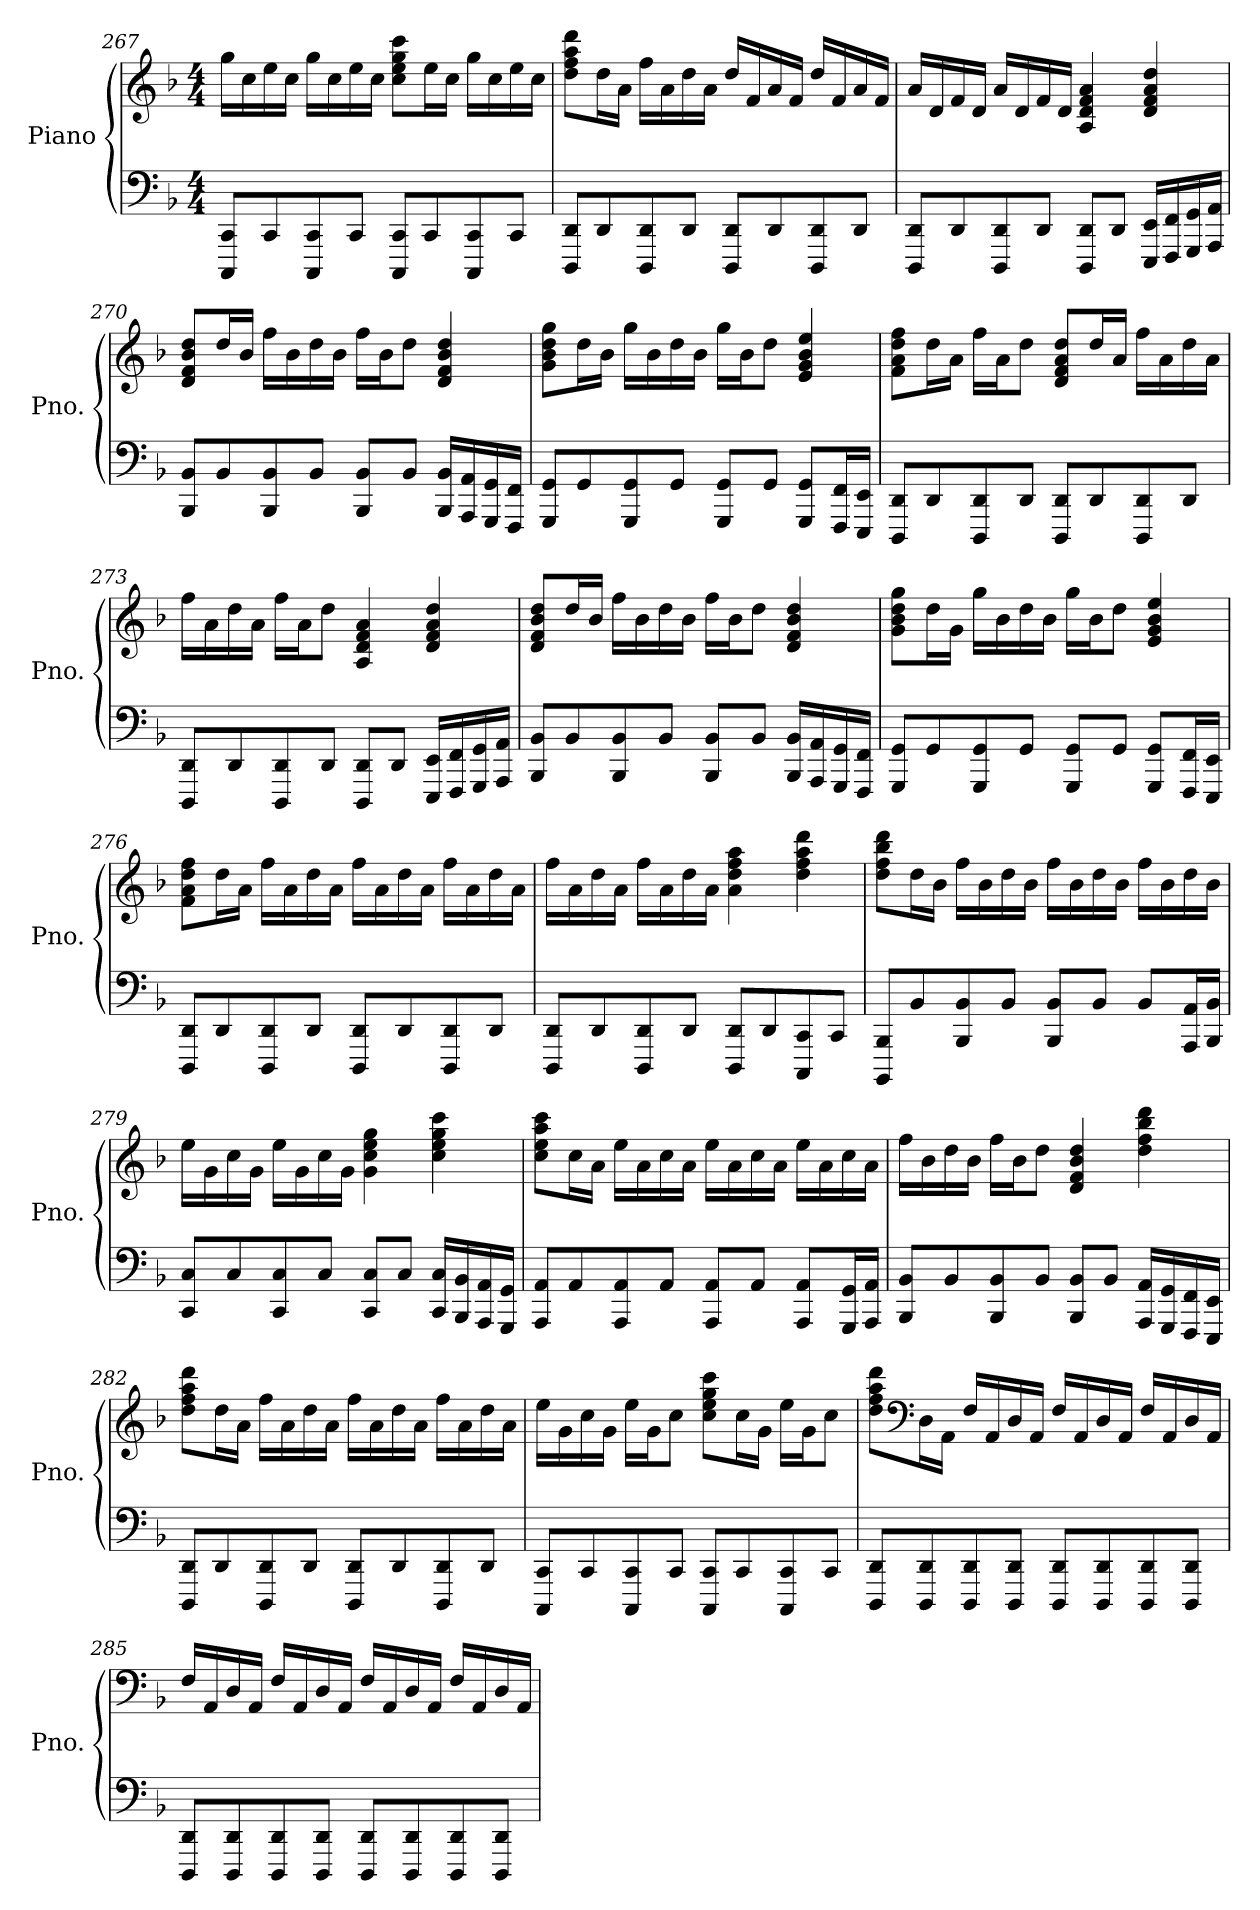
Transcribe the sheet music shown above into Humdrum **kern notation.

**kern	**kern
*part1	*part1
*staff2	*staff1
*I"Piano	*
*I'Pno.	*
*clefF4	*clefG2
*k[b-]	*k[b-]
*M4/4	*M4/4
=267	=267
8CCC/ 8CC/L	16gg\LL
.	16cc\
8CC/	16ee\
.	16cc\JJ
8CCC/ 8CC/	16gg\LL
.	16cc\
8CC/J	16ee\
.	16cc\JJ
8CCC/ 8CC/L	8cc\ 8ee\ 8gg\ 8ccc\L
8CC/	16ee\L
.	16cc\JJ
8CCC/ 8CC/	16gg\LL
.	16cc\
8CC/J	16ee\
.	16cc\JJ
=268	=268
8DDD/ 8DD/L	8dd\ 8ff\ 8aa\ 8ddd\L
8DD/	16dd\L
.	16a\JJ
8DDD/ 8DD/	16ff\LL
.	16a\
8DD/J	16dd\
.	16a\JJ
8DDD/ 8DD/L	16dd/LL
.	16f/
8DD/	16a/
.	16f/JJ
8DDD/ 8DD/	16dd/LL
.	16f/
8DD/J	16a/
.	16f/JJ
!!LO:LB:g=z
=269	=269
8DDD/ 8DD/L	16a/LL
.	16d/
8DD/	16f/
.	16d/JJ
8DDD/ 8DD/	16a/LL
.	16d/
8DD/J	16f/
.	16d/JJ
8DDD/ 8DD/L	4A/ 4d/ 4f/ 4a/
8DD/J	.
16EEE/ 16EE/LL	4d/ 4f/ 4a/ 4dd/
16FFF/ 16FF/	.
16GGG/ 16GG/	.
16AAA/ 16AA/JJ	.
=270	=270
8BBB-/ 8BB-/L	8d/ 8f/ 8b-/ 8dd/L
8BB-/	16dd/L
.	16b-/JJ
8BBB-/ 8BB-/	16ff\LL
.	16b-\
8BB-/J	16dd\
.	16b-\JJ
8BBB-/ 8BB-/L	16ff\LL
.	16b-\J
8BB-/J	8dd\J
16BBB-/ 16BB-/LL	4d/ 4f/ 4b-/ 4dd/
16AAA/ 16AA/	.
16GGG/ 16GG/	.
16FFF/ 16FF/JJ	.
=271	=271
8GGG/ 8GG/L	8g\ 8b-\ 8dd\ 8gg\L
8GG/	16dd\L
.	16b-\JJ
8GGG/ 8GG/	16gg\LL
.	16b-\
8GG/J	16dd\
.	16b-\JJ
8GGG/ 8GG/L	16gg\LL
.	16b-\J
8GG/J	8dd\J
8GGG/ 8GG/L	4e/ 4g/ 4b-/ 4ee/
16FFF/ 16FF/L	.
16EEE/ 16EE/JJ	.
!!LO:LB:g=z
=272	=272
8DDD/ 8DD/L	8f\ 8a\ 8dd\ 8ff\L
8DD/	16dd\L
.	16a\JJ
8DDD/ 8DD/	16ff\LL
.	16a\J
8DD/J	8dd\J
8DDD/ 8DD/L	8d/ 8f/ 8a/ 8dd/L
8DD/	16dd/L
.	16a/JJ
8DDD/ 8DD/	16ff\LL
.	16a\
8DD/J	16dd\
.	16a\JJ
=273	=273
8DDD/ 8DD/L	16ff\LL
.	16a\
8DD/	16dd\
.	16a\JJ
8DDD/ 8DD/	16ff\LL
.	16a\J
8DD/J	8dd\J
8DDD/ 8DD/L	4A/ 4d/ 4f/ 4a/
8DD/J	.
16EEE/ 16EE/LL	4d/ 4f/ 4a/ 4dd/
16FFF/ 16FF/	.
16GGG/ 16GG/	.
16AAA/ 16AA/JJ	.
=274	=274
8BBB-/ 8BB-/L	8d/ 8f/ 8b-/ 8dd/L
8BB-/	16dd/L
.	16b-/JJ
8BBB-/ 8BB-/	16ff\LL
.	16b-\
8BB-/J	16dd\
.	16b-\JJ
8BBB-/ 8BB-/L	16ff\LL
.	16b-\J
8BB-/J	8dd\J
16BBB-/ 16BB-/LL	4d/ 4f/ 4b-/ 4dd/
16AAA/ 16AA/	.
16GGG/ 16GG/	.
16FFF/ 16FF/JJ	.
!!LO:LB:g=z
=275	=275
8GGG/ 8GG/L	8g\ 8b-\ 8dd\ 8gg\L
8GG/	16dd\L
.	16g\JJ
8GGG/ 8GG/	16gg\LL
.	16b-\
8GG/J	16dd\
.	16b-\JJ
8GGG/ 8GG/L	16gg\LL
.	16b-\J
8GG/J	8dd\J
8GGG/ 8GG/L	4e/ 4g/ 4b-/ 4ee/
16FFF/ 16FF/L	.
16EEE/ 16EE/JJ	.
=276	=276
8DDD/ 8DD/L	8f\ 8a\ 8dd\ 8ff\L
8DD/	16dd\L
.	16a\JJ
8DDD/ 8DD/	16ff\LL
.	16a\
8DD/J	16dd\
.	16a\JJ
8DDD/ 8DD/L	16ff\LL
.	16a\
8DD/	16dd\
.	16a\JJ
8DDD/ 8DD/	16ff\LL
.	16a\
8DD/J	16dd\
.	16a\JJ
=277	=277
8DDD/ 8DD/L	16ff\LL
.	16a\
8DD/	16dd\
.	16a\JJ
8DDD/ 8DD/	16ff\LL
.	16a\
8DD/J	16dd\
.	16a\JJ
8DDD/ 8DD/L	4a\ 4dd\ 4ff\ 4aa\
8DD/	.
8CCC/ 8CC/	4dd\ 4ff\ 4aa\ 4ddd\
8CC/J	.
!!LO:PB:g=z
=278	=278
8BBBB-/ 8BBB-/L	8dd\ 8ff\ 8bb-\ 8ddd\L
8BB-/	16dd\L
.	16b-\JJ
8BBB-/ 8BB-/	16ff\LL
.	16b-\
8BB-/J	16dd\
.	16b-\JJ
8BBB-/ 8BB-/L	16ff\LL
.	16b-\
8BB-/J	16dd\
.	16b-\JJ
8BB-/L	16ff\LL
.	16b-\
16AAA/ 16AA/L	16dd\
16BBB-/ 16BB-/JJ	16b-\JJ
=279	=279
8CC/ 8C/L	16ee\LL
.	16g\
8C/	16cc\
.	16g\JJ
8CC/ 8C/	16ee\LL
.	16g\
8C/J	16cc\
.	16g\JJ
8CC/ 8C/L	4g\ 4cc\ 4ee\ 4gg\
8C/J	.
16CC/ 16C/LL	4cc\ 4ee\ 4gg\ 4ccc\
16BBB-/ 16BB-/	.
16AAA/ 16AA/	.
16GGG/ 16GG/JJ	.
=280	=280
8AAA/ 8AA/L	8cc\ 8ee\ 8aa\ 8ccc\L
8AA/	16cc\L
.	16a\JJ
8AAA/ 8AA/	16ee\LL
.	16a\
8AA/J	16cc\
.	16a\JJ
8AAA/ 8AA/L	16ee\LL
.	16a\
8AA/J	16cc\
.	16a\JJ
8AAA/ 8AA/L	16ee\LL
.	16a\
16GGG/ 16GG/L	16cc\
16AAA/ 16AA/JJ	16a\JJ
!!LO:LB:g=z
=281	=281
8BBB-/ 8BB-/L	16ff\LL
.	16b-\
8BB-/	16dd\
.	16b-\JJ
8BBB-/ 8BB-/	16ff\LL
.	16b-\J
8BB-/J	8dd\J
8BBB-/ 8BB-/L	4d/ 4f/ 4b-/ 4dd/
8BB-/J	.
16AAA/ 16AA/LL	4dd\ 4ff\ 4bb-\ 4ddd\
16GGG/ 16GG/	.
16FFF/ 16FF/	.
16EEE/ 16EE/JJ	.
=282	=282
8DDD/ 8DD/L	8dd\ 8ff\ 8aa\ 8ddd\L
8DD/	16dd\L
.	16a\JJ
8DDD/ 8DD/	16ff\LL
.	16a\
8DD/J	16dd\
.	16a\JJ
8DDD/ 8DD/L	16ff\LL
.	16a\
8DD/	16dd\
.	16a\JJ
8DDD/ 8DD/	16ff\LL
.	16a\
8DD/J	16dd\
.	16a\JJ
=283	=283
8CCC/ 8CC/L	16ee\LL
.	16g\
8CC/	16cc\
.	16g\JJ
8CCC/ 8CC/	16ee\LL
.	16g\J
8CC/J	8cc\J
8CCC/ 8CC/L	8cc\ 8ee\ 8gg\ 8ccc\L
8CC/	16cc\L
.	16g\JJ
8CCC/ 8CC/	16ee\LL
.	16g\J
8CC/J	8cc\J
!!LO:LB:g=z
=284	=284
8DDD/ 8DD/L	8dd\ 8ff\ 8aa\ 8ddd\L
*	*clefF4
8DDD/ 8DD/	16D\L
.	16AA\JJ
8DDD/ 8DD/	16F/LL
.	16AA/
8DDD/ 8DD/J	16D/
.	16AA/JJ
8DDD/ 8DD/L	16F/LL
.	16AA/
8DDD/ 8DD/	16D/
.	16AA/JJ
8DDD/ 8DD/	16F/LL
.	16AA/
8DDD/ 8DD/J	16D/
.	16AA/JJ
=285	=285
8DDD/ 8DD/L	16F/LL
.	16AA/
8DDD/ 8DD/	16D/
.	16AA/JJ
8DDD/ 8DD/	16F/LL
.	16AA/
8DDD/ 8DD/J	16D/
.	16AA/JJ
8DDD/ 8DD/L	16F/LL
.	16AA/
8DDD/ 8DD/	16D/
.	16AA/JJ
8DDD/ 8DD/	16F/LL
.	16AA/
8DDD/ 8DD/J	16D/
.	16AA/JJ
=	=
*-	*-
